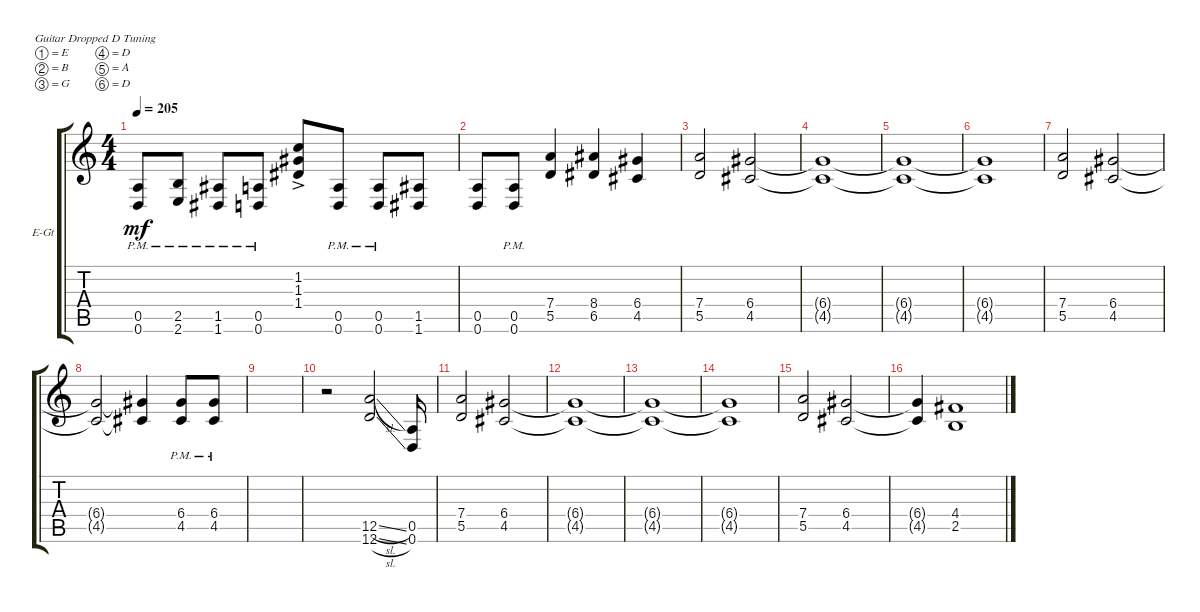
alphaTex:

\bracketExtendMode groupsimilarinstruments
\firstSystemTrackNameOrientation horizontal
\otherSystemsTrackNameOrientation horizontal
\track ("Electric Guitar 1" "E-Gt") {instrument distortionguitar}
\staff {score tabs}
\tuning (E4 B3 G3 D3 A2 D2)
\ts (4 4)
\tempo 205
\clef g2
\ks c
(0.6{pm} 0.5{pm}).8{dy mf} (2.5{pm} 2.6{pm}).8 (1.5{pm} 1.6{pm}).8 (0.6{pm} 0.5{pm}).8 (1.3{ac} 1.2 1.4).8 (0.6{pm} 0.5{pm}).8 (0.5{pm} 0.6{pm}).8 (1.5 1.6).8 |
(0.5 0.6).8 (0.6{pm} 0.5{pm}).8 (5.5 7.4).4 (6.5 8.4).4 (4.5 6.4).4 |
(5.5 7.4).2 (4.5 6.4).2 |
(4.5{t} 6.4{t}).1 |
(4.5{t} 6.4{t}).1 |
(4.5{t} 6.4{t}).1 |
(5.5 7.4).2 (4.5 6.4).2 |
(4.5{t} 6.4{t}).2 (4.5{t} 6.4{t}).4 (4.5{pm} 6.4{pm}).8 (4.5{pm} 6.4{pm}).8 |
|
r.2 (12.6{sl} 12.5{sl}).2 (0.5 0.6).16 |
(5.5 7.4).2 (4.5 6.4).2 |
(4.5{t} 6.4{t}).1 |
(4.5{t} 6.4{t}).1 |
(4.5{t} 6.4{t}).1 |
(5.5 7.4).2 (4.5 6.4).2 |
(4.5{t} 6.4{t}).4 (2.5 4.4).1
